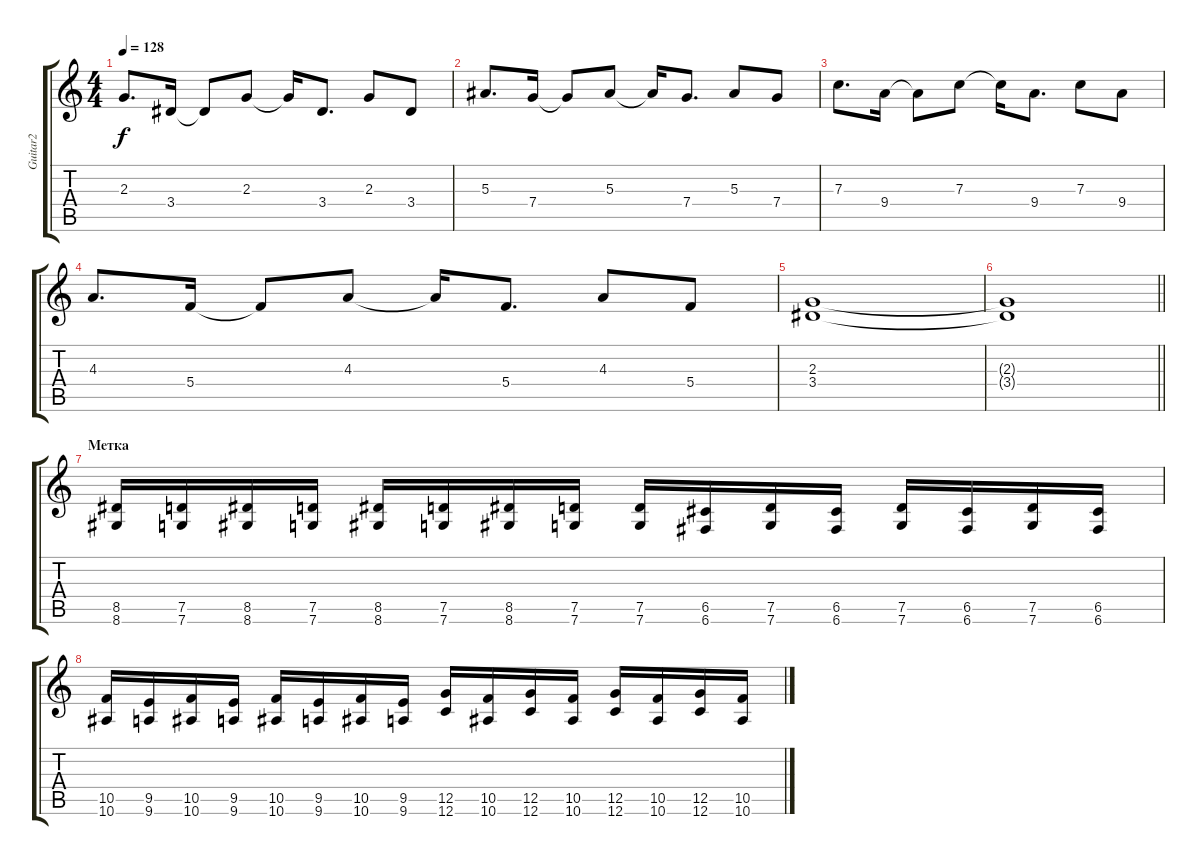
\track ("Guitar2" "Guitar2") {instrument overdrivenguitar}
\staff {score tabs}
\tuning (D4 A3 F3 C3 G2 C2) {hide}
\ts (4 4)
\tempo 128
\clef g2
\ks c
2.3.8{d dy f} 3.4.16 3.4{t}.8 2.3.8 2.3{t}.16 3.4.8{d} 2.3.8 3.4.8 |
5.3.8{d} 7.4.16 7.4{t}.8 5.3.8 5.3{t}.16 7.4.8{d} 5.3.8 7.4.8 |
7.3.8{d} 9.4.16 9.4{t}.8 7.3.8 7.3{t}.16 9.4.8{d} 7.3.8 9.4.8 |
4.3.8{d} 5.4.16 5.4{t}.8 4.3.8 4.3{t}.16 5.4.8{d} 4.3.8 5.4.8 |
(2.3 3.4).1 |
\barLineRight lightlight
(2.3{t} 3.4{t}).1 |
\section ("" "Метка")
(8.5 8.6).16 (7.5 7.6).16 (8.5 8.6).16 (7.5 7.6).16 (8.5 8.6).16 (7.5 7.6).16 (8.5 8.6).16 (7.5 7.6).16 (7.5 7.6).16 (6.5 6.6).16 (7.5 7.6).16 (6.5 6.6).16 (7.5 7.6).16 (6.5 6.6).16 (7.5 7.6).16 (6.5 6.6).16 |
(10.5 10.6).16 (9.5 9.6).16 (10.5 10.6).16 (9.5 9.6).16 (10.5 10.6).16 (9.5 9.6).16 (10.5 10.6).16 (9.5 9.6).16 (12.5 12.6).16 (10.5 10.6).16 (12.5 12.6).16 (10.5 10.6).16 (12.5 12.6).16 (10.5 10.6).16 (12.5 12.6).16 (10.5 10.6).16
